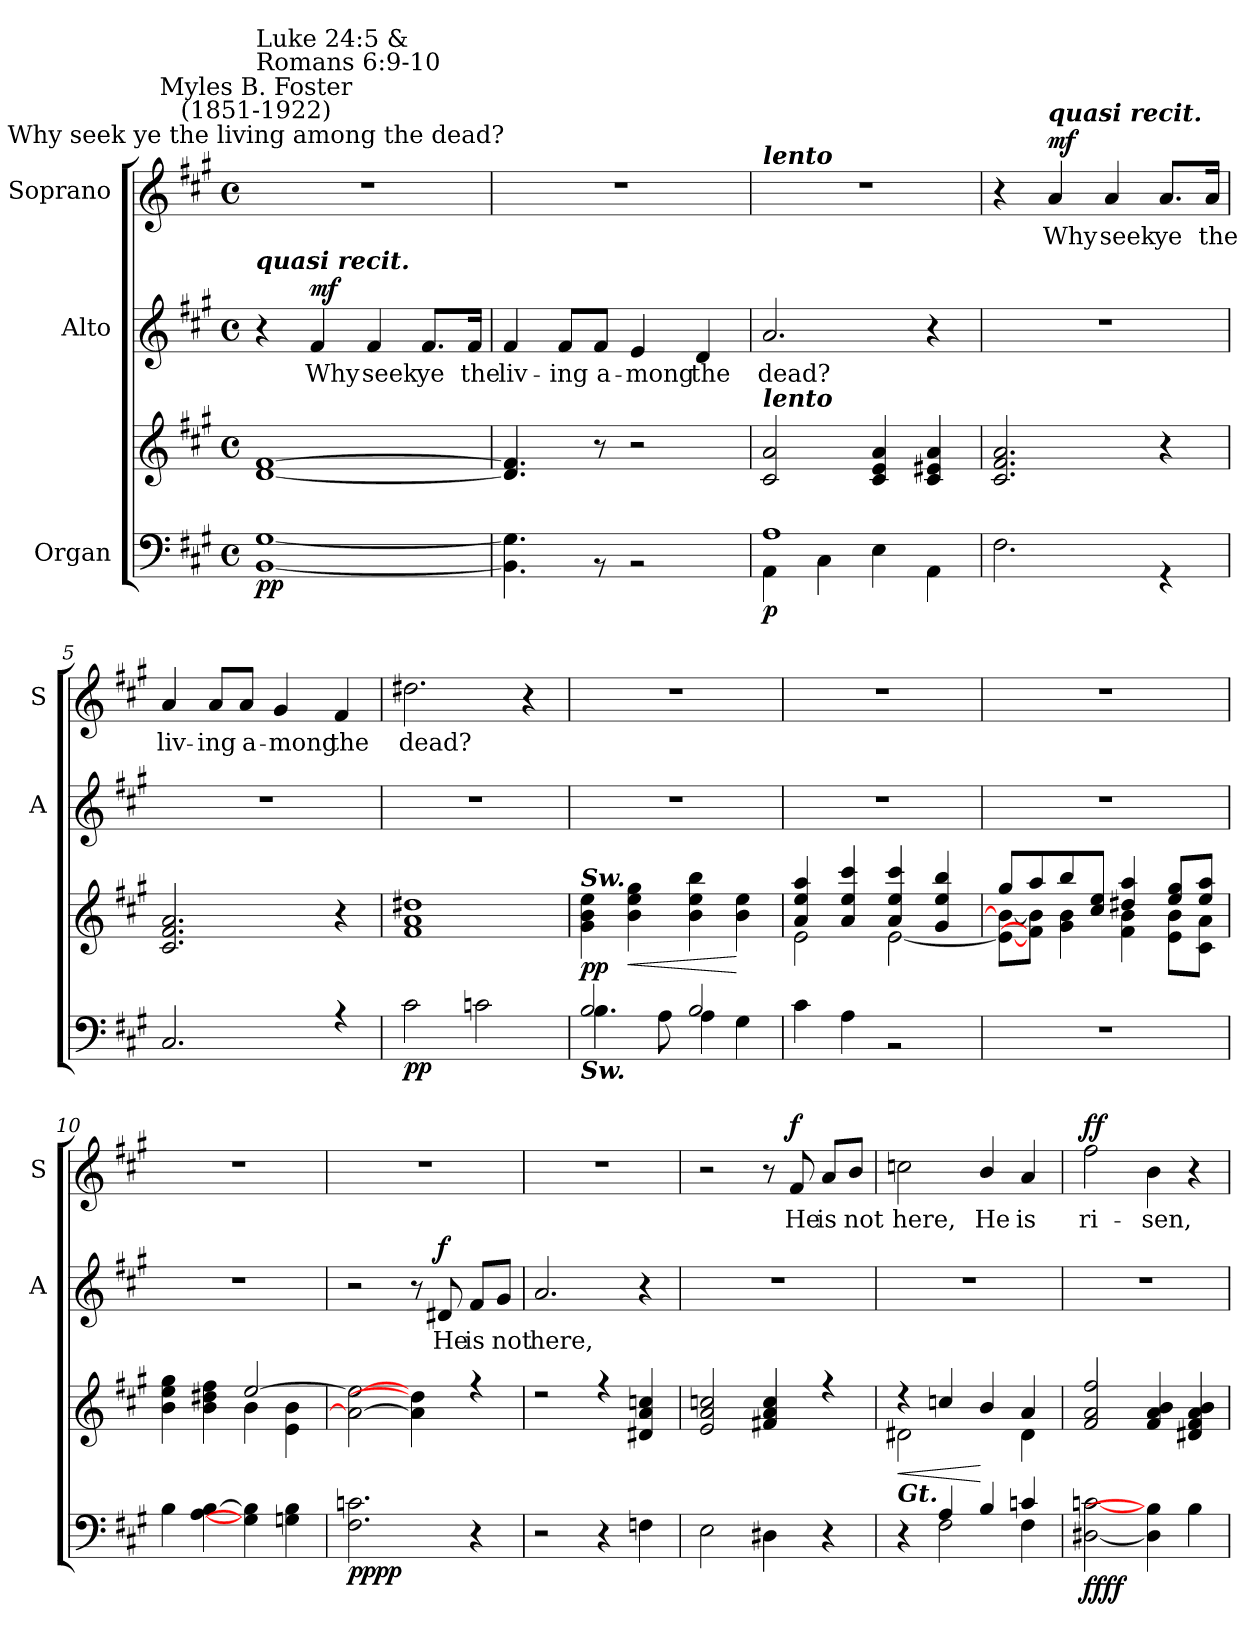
**kern	**kern	**dynam	**kern	**text	**dynam	**kern	**text	**dynam
*part3	*part3	*part3	*part2	*part2	*part2	*part1	*part1	*part1
*staff4	*staff3	*staff3/4	*staff2	*staff2	*staff2	*staff1	*staff1	*staff1
*I"Organ	*	*	*I"Alto	*	*	*I"Soprano	*	*
*	*	*	*I'A	*	*	*I'S	*	*
*clefF4	*clefG2	*	*clefG2	*	*	*clefG2	*	*
*k[f#c#g#]	*k[f#c#g#]	*	*k[f#c#g#]	*	*	*k[f#c#g#]	*	*
*A:	*A:	*	*A:	*	*	*A:	*	*
*M4/4	*M4/4	*	*M4/4	*	*	*M4/4	*	*
*met(c)	*met(c)	*	*met(c)	*	*	*met(c)	*	*
=1	=1	=1	=1	=1	=1	=1	=1	=1
*^	*	*	*	*	*	*	*	*
!	!	!	!	!	!	!	!LO:TX:a:cj:t=Why seek ye the living among the dead?	!	!
!	!	!	!	!	!	!	!LO:TX:a:cj:t=Myles B. Foster\n(1851-1922)	!	!
!	!	!	!	!	!	!	!LO:TX:a:t=Luke 24&colon;5 & \nRomans 6&colon;9-10	!	!
!	!	!	!	!LO:TX:a:Bi:t=quasi recit.	!	!	!	!	!
!	!	!	!LO:DY:b=2	!	!	!	!	!	!
!	!	!	!LO:DY:n=1:b	!	!	!	!	!	!
1ryy	[1BB\ [1G#\	[1d [1f#	p p	4r	.	.	1r	.	.
!	!	!	!	!	!LO:LY:b	!LO:DY:b	!	!	!
.	.	.	.	4f#	Why	mf	.	.	.
!	!	!	!	!	!LO:LY:b	!	!	!	!
.	.	.	.	4f#	seek	.	.	.	.
!	!	!	!	!	!LO:LY:b	!	!	!	!
.	.	.	.	8.f#/L	ye	.	.	.	.
!	!	!	!	!	!LO:LY:b	!	!	!	!
.	.	.	.	16f#/Jk	the	.	.	.	.
=2	=2	=2	=2	=2	=2	=2	=2	=2	=2
!	!	!	!	!	!LO:LY:b	!	!	!	!
1ryy	4.BB\] 4.G#\]	4.d] 4.f#]	.	4f#	liv-	.	1r	.	.
!	!	!	!	!	!LO:LY:b	!	!	!	!
.	.	.	.	8f#/L	-ing	.	.	.	.
!	!	!	!	!	!LO:LY:b	!	!	!	!
.	8r	8r	.	8f#/J	a-	.	.	.	.
!	!	!	!	!	!LO:LY:b	!	!	!	!
.	2r	2r	.	4e	-mong	.	.	.	.
!	!	!	!	!	!LO:LY:b	!	!	!	!
.	.	.	.	4d	the	.	.	.	.
=3	=3	=3	=3	=3	=3	=3	=3	=3	=3
!	!	!	!	!	!	!	!LO:TX:a:Bi:t=lento	!	!
!	!	!LO:TX:a:Bi:t=lento	!	!	!	!	!	!	!
!	!	!	!LO:DY:b=2	!	!LO:LY:b	!	!	!	!
1A/	4AA\	2c# 2a	p	2.a	dead?	.	1r	.	.
.	4C#\	.	.	.	.	.	.	.	.
.	4E\	4c# 4e 4a	.	.	.	.	.	.	.
.	4AA\	4c# 4e#X 4a	.	4r	.	.	.	.	.
=4	=4	=4	=4	=4	=4	=4	=4	=4	=4
1ryy	2.F#\	2.c# 2.f# 2.a	.	1r	.	.	4r	.	.
!	!	!	!	!	!	!	!LO:TX:a:Bi:t=quasi recit.	!	!
!	!	!	!	!	!	!	!	!LO:LY:b	!LO:DY:b
.	.	.	.	.	.	.	4a	Why	mf
!	!	!	!	!	!	!	!	!LO:LY:b	!
.	.	.	.	.	.	.	4a	seek	.
!	!	!	!	!	!	!	!	!LO:LY:b	!
.	4r	4r	.	.	.	.	8.a/L	ye	.
!	!	!	!	!	!	!	!	!LO:LY:b	!
.	.	.	.	.	.	.	16a/Jk	the	.
=5	=5	=5	=5	=5	=5	=5	=5	=5	=5
!	!	!	!	!	!	!	!	!LO:LY:b	!
2.C#/	1ryy	2.c# 2.f# 2.a	.	1r	.	.	4a	liv-	.
!	!	!	!	!	!	!	!	!LO:LY:b	!
.	.	.	.	.	.	.	8a/L	-ing	.
!	!	!	!	!	!	!	!	!LO:LY:b	!
.	.	.	.	.	.	.	8a/J	a-	.
!	!	!	!	!	!	!	!	!LO:LY:b	!
.	.	.	.	.	.	.	4g#	-mong	.
!	!	!	!	!	!	!	!	!LO:LY:b	!
4r	.	4r	.	.	.	.	4f#	the	.
!!LO:LB:g=z
=6	=6	=6	=6	=6	=6	=6	=6	=6	=6
*	*	*^	*	*	*	*	*	*	*
!	!	!	!	!LO:DY:b=2	!	!	!	!	!LO:LY:b	!
!	!	!	!	!LO:DY:n=1:b	!	!	!	!	!	!
1ryy	2c#\	1f#/ 1a/ 1dd#X/	1ryy	p p	1r	.	.	2.dd#X	dead?	.
.	2cn\	.	.	.	.	.	.	.	.	.
.	.	.	.	.	.	.	.	4r	.	.
=7	=7	=7	=7	=7	=7	=7	=7	=7	=7	=7
!	!	!LO:TX:a:Bi:t=Sw.	!	!	!	!	!	!	!	!
!LO:TX:b:Bi:t=Sw.	!	!	!	!	!	!	!	!	!	!
!	!	!	!	!LO:DY:b	!	!	!	!	!	!
2B/	4.B\	4g#\ 4b\ 4ee\	1ryy	pp	1r	.	.	1r	.	.
!	!	!	!	!LO:HP:b	!	!	!	!	!	!
.	.	4b\ 4ee\ 4gg#\	.	<	.	.	.	.	.	.
.	8A\	.	.	.	.	.	.	.	.	.
2B/	4A\	4b\ 4ee\ 4bb\	.	.	.	.	.	.	.	.
.	4G#\	4b\ 4ee\	.	[	.	.	.	.	.	.
=8	=8	=8	=8	=8	=8	=8	=8	=8	=8	=8
1ryy	4c#\	4a/ 4ee/ 4aa/	2e\	.	1r	.	.	1r	.	.
.	4A\	4a/ 4ee/ 4ccc#/	.	.	.	.	.	.	.	.
.	2r	4a/ 4ee/ 4ccc#/	[2e\	.	.	.	.	.	.	.
.	.	4g#/ 4ee/ 4bb/	.	.	.	.	.	.	.	.
*v	*v	*	*	*	*	*	*	*	*	*
=9	=9	=9	=9	=9	=9	=9	=9	=9	=9
1r	8gg#/L	8e\_ 8b\_L	.	1r	.	.	1r	.	.
.	8aa/	8f#\] 8b\]J	.	.	.	.	.	.	.
.	8bb/	4g#\ 4b\	.	.	.	.	.	.	.
.	8cc#/ 8ee/J	.	.	.	.	.	.	.	.
.	4dd#X/ 4aa/	4f#\ 4b\	.	.	.	.	.	.	.
.	8ee/ 8gg#/L	8e\ 8b\L	.	.	.	.	.	.	.
.	8ee/ 8aa/J	8c#\ 8a\J	.	.	.	.	.	.	.
=10	=10	=10	=10	=10	=10	=10	=10	=10	=10
4B\	2ryy	4b\ 4ee\ 4gg#\	.	1r	.	.	1r	.	.
[4A\ [4B\	.	4b\ 4dd#X\ 4ff#\	.	.	.	.	.	.	.
4G#\] 4B\]	[2ee/	4b\	.	.	.	.	.	.	.
4Gn\ 4B\	.	4e\ 4b\	.	.	.	.	.	.	.
=11	=11	=11	=11	=11	=11	=11	=11	=11	=11
!	!	!	!LO:DY:b=2	!	!	!	!	!	!
!	!	!	!LO:DY:n=1:b	!	!	!	!	!	!
2.F#\ 2.cn\	2a\_ 2ee\_	1ryy	pp pp	2r	.	.	1r	.	.
.	4a\] 4dd#\]	.	.	8r	.	.	.	.	.
!	!	!	!	!	!LO:LY:b	!LO:DY:b	!	!	!
.	.	.	.	8d#X	He	f	.	.	.
!	!	!	!	!	!LO:LY:b	!	!	!	!
4r	4r	.	.	8f#/L	is	.	.	.	.
!	!	!	!	!	!LO:LY:b	!	!	!	!
.	.	.	.	8g#/J	not	.	.	.	.
=12	=12	=12	=12	=12	=12	=12	=12	=12	=12
!	!	!	!	!	!LO:LY:b	!	!	!	!
2r	2r	1ryy	.	2.a	here,	.	1r	.	.
4r	4r	.	.	.	.	.	.	.	.
4Fn\	4d#X/ 4a/ 4ccn/	.	.	4r	.	.	.	.	.
=13	=13	=13	=13	=13	=13	=13	=13	=13	=13
2E\	2e/ 2a/ 2ccn/	1ryy	.	1r	.	.	2r	.	.
4D#X\	4f#X/ 4a/ 4cc/	.	.	.	.	.	8r	.	.
!	!	!	!	!	!	!	!	!LO:LY:b	!LO:DY:b
.	.	.	.	.	.	.	8f#	He	f
!	!	!	!	!	!	!	!	!LO:LY:b	!
4r	4r	.	.	.	.	.	8a/L	is	.
!	!	!	!	!	!	!	!	!LO:LY:b	!
.	.	.	.	.	.	.	8b/J	not	.
!!LO:LB:g=z
=14	=14	=14	=14	=14	=14	=14	=14	=14	=14
*^	*	*	*	*	*	*	*	*	*
!	!	!LO:TX:b:Bi:t=Gt.	!	!	!	!	!	!	!	!
!	!	!	!	!LO:HP:b	!	!	!	!	!LO:LY:b	!
4ryy	4r	4r	2d#X\	<	1r	.	.	2ccn	here,	.
4A/	2F#	4ccn/	.	.	.	.	.	.	.	.
!	!	!	!	!	!	!	!	!	!LO:LY:b	!
4B/	.	4b/	4ryy	[	.	.	.	4b/	He	.
!	!	!	!	!	!	!	!	!	!LO:LY:b	!
4cn/	4F#	4a/	4d#\	.	.	.	.	4a	is	.
=15	=15	=15	=15	=15	=15	=15	=15	=15	=15	=15
!	!	!	!	!LO:DY:b=2	!	!	!	!	!LO:LY:b	!
!	!	!	!	!LO:DY:n=1:b	!	!	!	!	!	!LO:DY:b
1ryy	[2D#X [2cn	2f#/ 2a/ 2ff#/	1ryy	ff ff	1r	.	.	2ff#	ri-	ff
!	!	!	!	!	!	!	!	!	!LO:LY:b	!
.	4D#] 4B]	4f#/ 4a/ 4b/	.	.	.	.	.	4b	-sen,	.
.	4B	4d#X/ 4f#/ 4a/ 4b/	.	.	.	.	.	4r	.	.
*v	*v	*	*	*	*	*	*	*	*	*
*	*v	*v	*	*	*	*	*	*	*
=	=	=	=	=	=	=	=	=
*-	*-	*-	*-	*-	*-	*-	*-	*-
